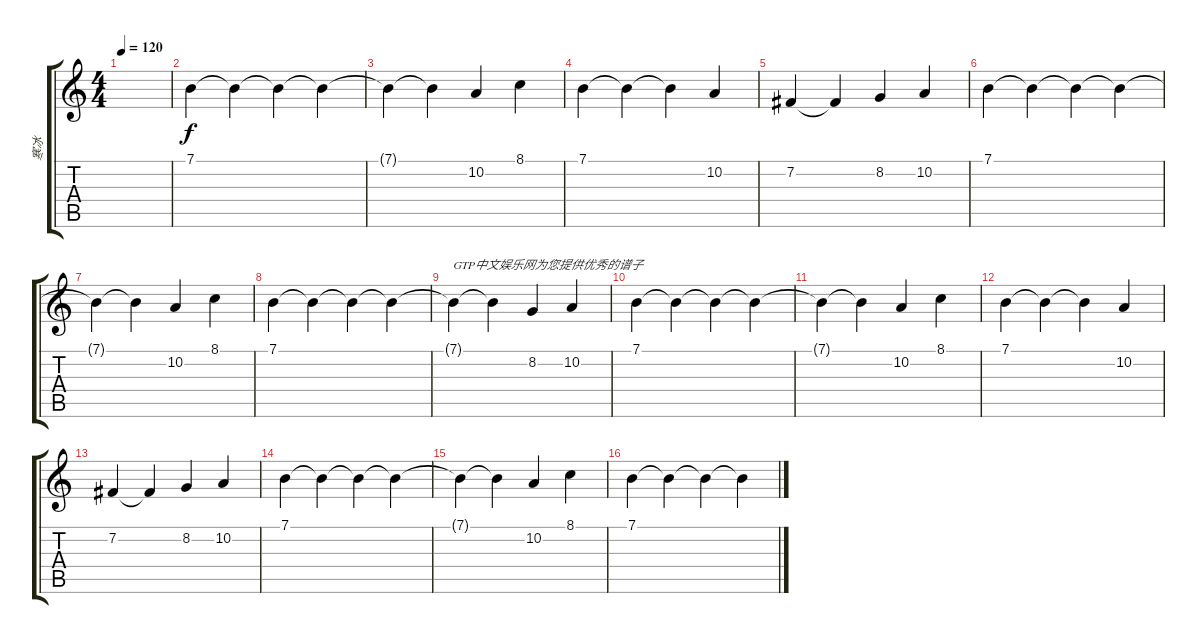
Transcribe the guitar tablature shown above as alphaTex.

\track ("寒冰" "寒冰") {instrument whistle}
\staff {score tabs}
\tuning (E4 B3 G3 D3 A2 E2) {hide}
\ts (4 4)
\tempo 120
\clef g2
\ks c
|
7.1.4 7.1{t}.4 7.1{t}.4 7.1{t}.4 |
7.1{t}.4 7.1{t}.4 10.2.4 8.1.4 |
7.1.4 7.1{t}.4 7.1{t}.4 10.2.4 |
7.2.4 7.2{t}.4 8.2.4 10.2.4 |
7.1.4 7.1{t}.4 7.1{t}.4 7.1{t}.4 |
7.1{t}.4 7.1{t}.4 10.2.4 8.1.4 |
7.1.4 7.1{t}.4 7.1{t}.4 7.1{t}.4 |
7.1{t}.4{txt "GTP中文娱乐网为您提供优秀的谱子"} 7.1{t}.4 8.2.4 10.2.4 |
7.1.4 7.1{t}.4 7.1{t}.4 7.1{t}.4 |
7.1{t}.4 7.1{t}.4 10.2.4 8.1.4 |
7.1.4 7.1{t}.4 7.1{t}.4 10.2.4 |
7.2.4 7.2{t}.4 8.2.4 10.2.4 |
7.1.4 7.1{t}.4 7.1{t}.4 7.1{t}.4 |
7.1{t}.4 7.1{t}.4 10.2.4 8.1.4 |
7.1.4 7.1{t}.4 7.1{t}.4 7.1{t}.4
